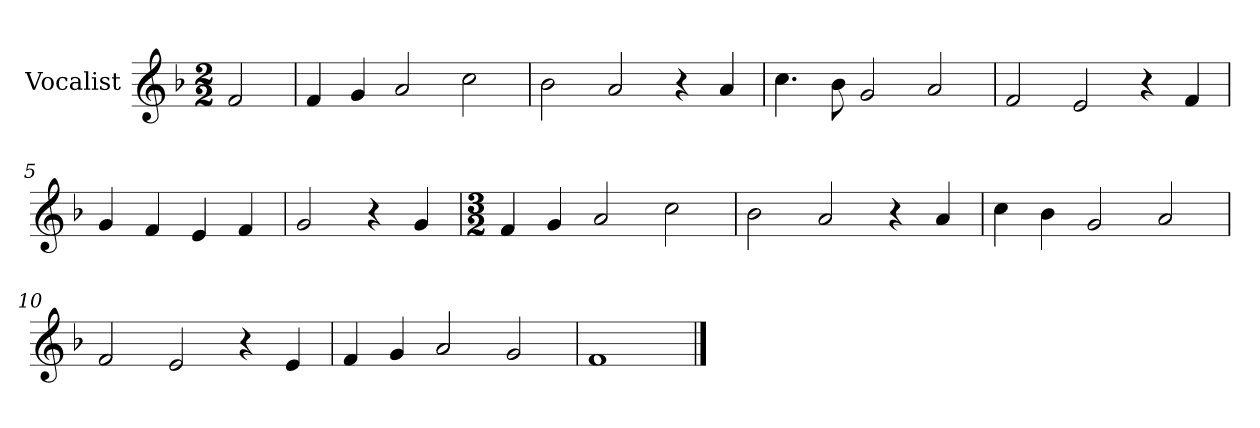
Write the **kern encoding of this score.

**kern
*part1
*staff1
*I"Vocalist
*k[b-]
*F:
*M2/2
=
2f
=1
4f
4g
2a
2cc
=2
2b-
2a
4r
4a
=3
4.cc
8b-
2g
2a
=4
2f
2e
4r
4f
=5
4g
4f
4e
4f
=6
2g
4r
4g
=7
*M3/2
4f
4g
2a
2cc
=8
2b-
2a
4r
4a
=9
4cc
4b-
2g
2a
=10
2f
2e
4r
4e
=11
4f
4g
2a
2g
=12
1f
==
*-
